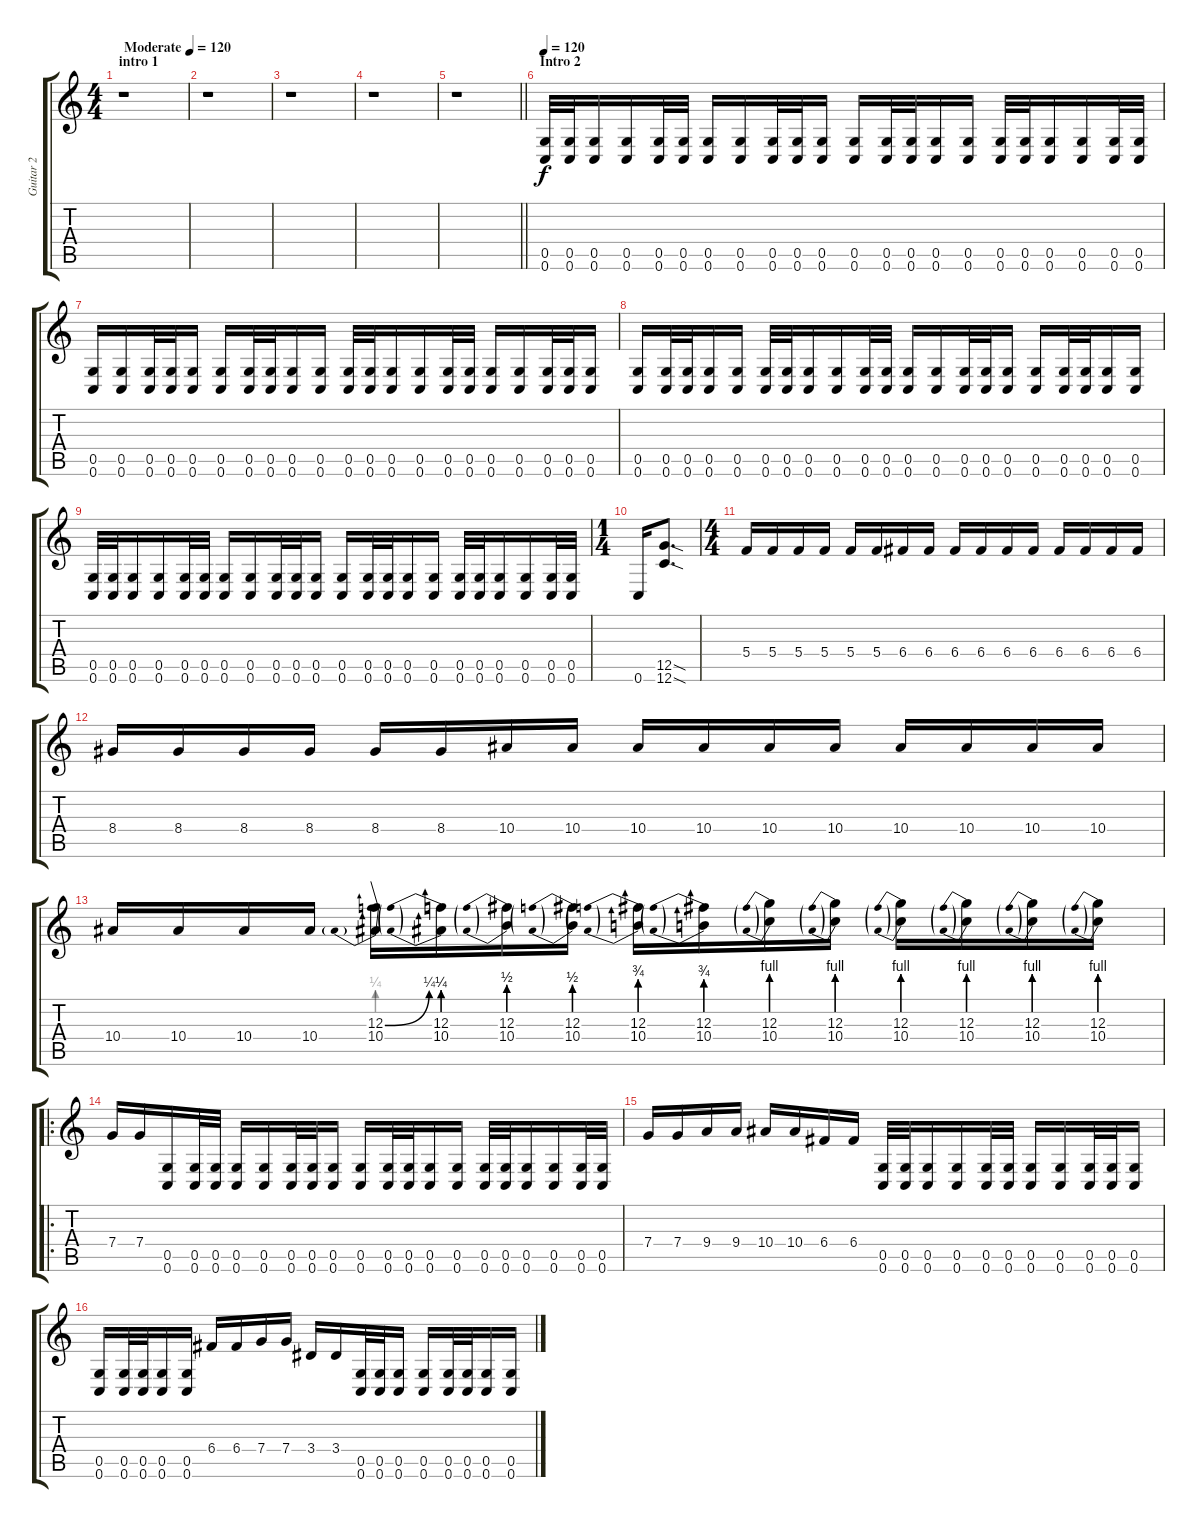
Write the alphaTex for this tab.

\track ("Guitar 2" "Guitar 2") {instrument distortionguitar}
\staff {score tabs}
\tuning (D4 A3 F3 C3 G2 C2) {hide}
\ts (4 4)
\section ("" "intro 1")
\tempo (120 "Moderate")
\tempo 110
\tempo (120 "Moderate")
\clef g2
\ks c
r.1{dy f instrument distortionguitar} |
r.1 |
r.1 |
r.1 |
\barLineRight lightlight
r.1 |
\section ("" "Intro 2")
\tempo 120
(0.5 0.6).32 (0.5 0.6).32 (0.5 0.6).16 (0.5 0.6).16 (0.5 0.6).32 (0.5 0.6).32 (0.5 0.6).16 (0.5 0.6).16 (0.5 0.6).32 (0.5 0.6).32 (0.5 0.6).16 (0.5 0.6).16 (0.5 0.6).32 (0.5 0.6).32 (0.5 0.6).16 (0.5 0.6).16 (0.5 0.6).32 (0.5 0.6).32 (0.5 0.6).16 (0.5 0.6).16 (0.5 0.6).32 (0.5 0.6).32 |
(0.5 0.6).16 (0.5 0.6).16 (0.5 0.6).32 (0.5 0.6).32 (0.5 0.6).16 (0.5 0.6).16 (0.5 0.6).32 (0.5 0.6).32 (0.5 0.6).16 (0.5 0.6).16 (0.5 0.6).32 (0.5 0.6).32 (0.5 0.6).16 (0.5 0.6).16 (0.5 0.6).32 (0.5 0.6).32 (0.5 0.6).16 (0.5 0.6).16 (0.5 0.6).32 (0.5 0.6).32 (0.5 0.6).16 |
(0.5 0.6).16 (0.5 0.6).32 (0.5 0.6).32 (0.5 0.6).16 (0.5 0.6).16 (0.5 0.6).32 (0.5 0.6).32 (0.5 0.6).16 (0.5 0.6).16 (0.5 0.6).32 (0.5 0.6).32 (0.5 0.6).16 (0.5 0.6).16 (0.5 0.6).32 (0.5 0.6).32 (0.5 0.6).16 (0.5 0.6).16 (0.5 0.6).32 (0.5 0.6).32 (0.5 0.6).16 (0.5 0.6).16 |
(0.5 0.6).32 (0.5 0.6).32 (0.5 0.6).16 (0.5 0.6).16 (0.5 0.6).32 (0.5 0.6).32 (0.5 0.6).16 (0.5 0.6).16 (0.5 0.6).32 (0.5 0.6).32 (0.5 0.6).16 (0.5 0.6).16 (0.5 0.6).32 (0.5 0.6).32 (0.5 0.6).16 (0.5 0.6).16 (0.5 0.6).32 (0.5 0.6).32 (0.5 0.6).16 (0.5 0.6).16 (0.5 0.6).32 (0.5 0.6).32 |
\ts (1 4)
0.6.16 (12.5{sod} 12.6{sod}).8{d} |
\ts (4 4)
5.4.16 5.4.16 5.4.16 5.4.16 5.4.16 5.4.16 6.4.16 6.4.16 6.4.16 6.4.16 6.4.16 6.4.16 6.4.16 6.4.16 6.4.16 6.4.16 |
8.4.16 8.4.16 8.4.16 8.4.16 8.4.16 8.4.16 10.4.16 10.4.16 10.4.16 10.4.16 10.4.16 10.4.16 10.4.16 10.4.16 10.4.16 10.4.16 |
10.4.16 10.4.16 10.4.16 10.4.16 (12.3{be (bend 0 0 60 1)} 10.4{be (prebend 0 1 60 1)}).16 (12.3{be (prebend 0 1 60 1)} 10.4{be (prebend 0 1 60 1)}).16 (12.3{be (prebend 0 2 60 2)} 10.4{be (prebend 0 2 60 2)}).16 (12.3{be (prebend 0 2 60 2)} 10.4{be (prebend 0 2 60 2)}).16 (12.3{be (prebend 0 3 60 3)} 10.4{be (prebend 0 3 60 3)}).16 (12.3{be (prebend 0 3 60 3)} 10.4{be (prebend 0 3 60 3)}).16 (12.3{be (prebend 0 4 60 4)} 10.4{be (prebend 0 4 60 4)}).16 (12.3{be (prebend 0 4 60 4)} 10.4{be (prebend 0 4 60 4)}).16 (12.3{be (prebend 0 4 60 4)} 10.4{be (prebend 0 4 60 4)}).16 (12.3{be (prebend 0 4 60 4)} 10.4{be (prebend 0 4 60 4)}).16 (12.3{be (prebend 0 4 60 4)} 10.4{be (prebend 0 4 60 4)}).16 (12.3{be (prebend 0 4 60 4)} 10.4{be (prebend 0 4 60 4)}).16 |
\ro
7.4.16 7.4.16 (0.5 0.6).16 (0.5 0.6).32 (0.5 0.6).32 (0.5 0.6).16 (0.5 0.6).16 (0.5 0.6).32 (0.5 0.6).32 (0.5 0.6).16 (0.5 0.6).16 (0.5 0.6).32 (0.5 0.6).32 (0.5 0.6).16 (0.5 0.6).16 (0.5 0.6).32 (0.5 0.6).32 (0.5 0.6).16 (0.5 0.6).16 (0.5 0.6).32 (0.5 0.6).32 |
7.4.16 7.4.16 9.4.16 9.4.16 10.4.16 10.4.16 6.4.16 6.4.16 (0.5 0.6).32 (0.5 0.6).32 (0.5 0.6).16 (0.5 0.6).16 (0.5 0.6).32 (0.5 0.6).32 (0.5 0.6).16 (0.5 0.6).16 (0.5 0.6).32 (0.5 0.6).32 (0.5 0.6).16 |
(0.5 0.6).16 (0.5 0.6).32 (0.5 0.6).32 (0.5 0.6).16 (0.5 0.6).16 6.4.16 6.4.16 7.4.16 7.4.16 3.4.16 3.4.16 (0.5 0.6).32 (0.5 0.6).32 (0.5 0.6).16 (0.5 0.6).16 (0.5 0.6).32 (0.5 0.6).32 (0.5 0.6).16 (0.5 0.6).16
